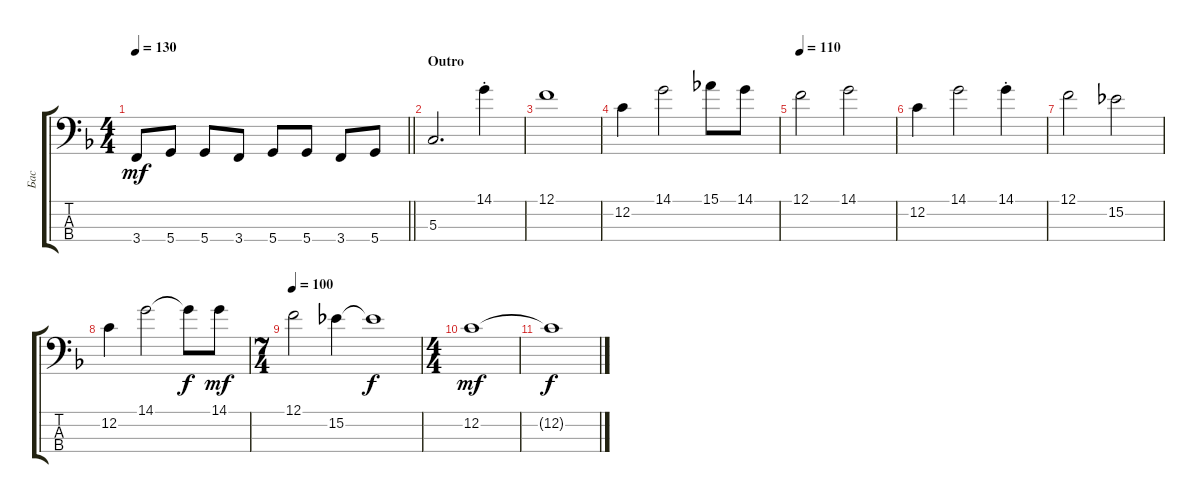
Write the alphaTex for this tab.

\track ("Бас" "Бас") {instrument electricbassfinger}
\staff {score tabs}
\tuning (F2 C2 G1 D1) {hide}
\ts (4 4)
\tempo 130
\clef f4
\barLineRight lightlight
\ks dminor
3.4.8{dy mf} 5.4.8 5.4.8 3.4.8 5.4.8 5.4.8 3.4.8 5.4.8 |
\section ("" "Outro")
5.3.2{d} 14.1{st}.4 |
12.1.1 |
12.2.4 14.1.2 15.1.8 14.1.8 |
\tempo 110
12.1.2 14.1.2 |
12.2.4 14.1.2 14.1{st}.4 |
12.1.2 15.2.2 |
12.2.4 14.1.2 14.1{t}.8{dy f} 14.1.8{dy mf} |
\ts (7 4)
\tempo 100
12.1.2 15.2.4 15.2{t}.1{dy f} |
\ts (4 4)
12.2.1{dy mf} |
12.2{t}.1{dy f}
